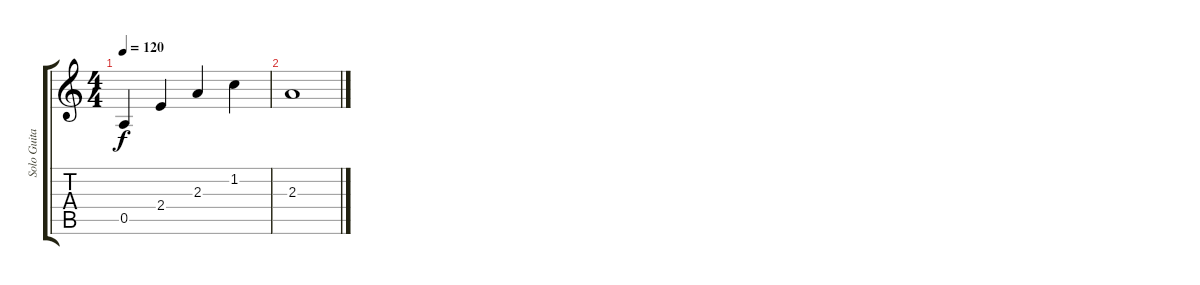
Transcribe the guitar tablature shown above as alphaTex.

\track ("Solo Guitar" "Solo Guita") {instrument electricguitarclean}
\staff {score tabs}
\tuning (E4 B3 G3 D3 A2 E2) {hide}
\ts (4 4)
\tempo 120
\clef g2
\ks c
0.5.4{dy f} 2.4.4 2.3.4 1.2.4 |
2.3.1
